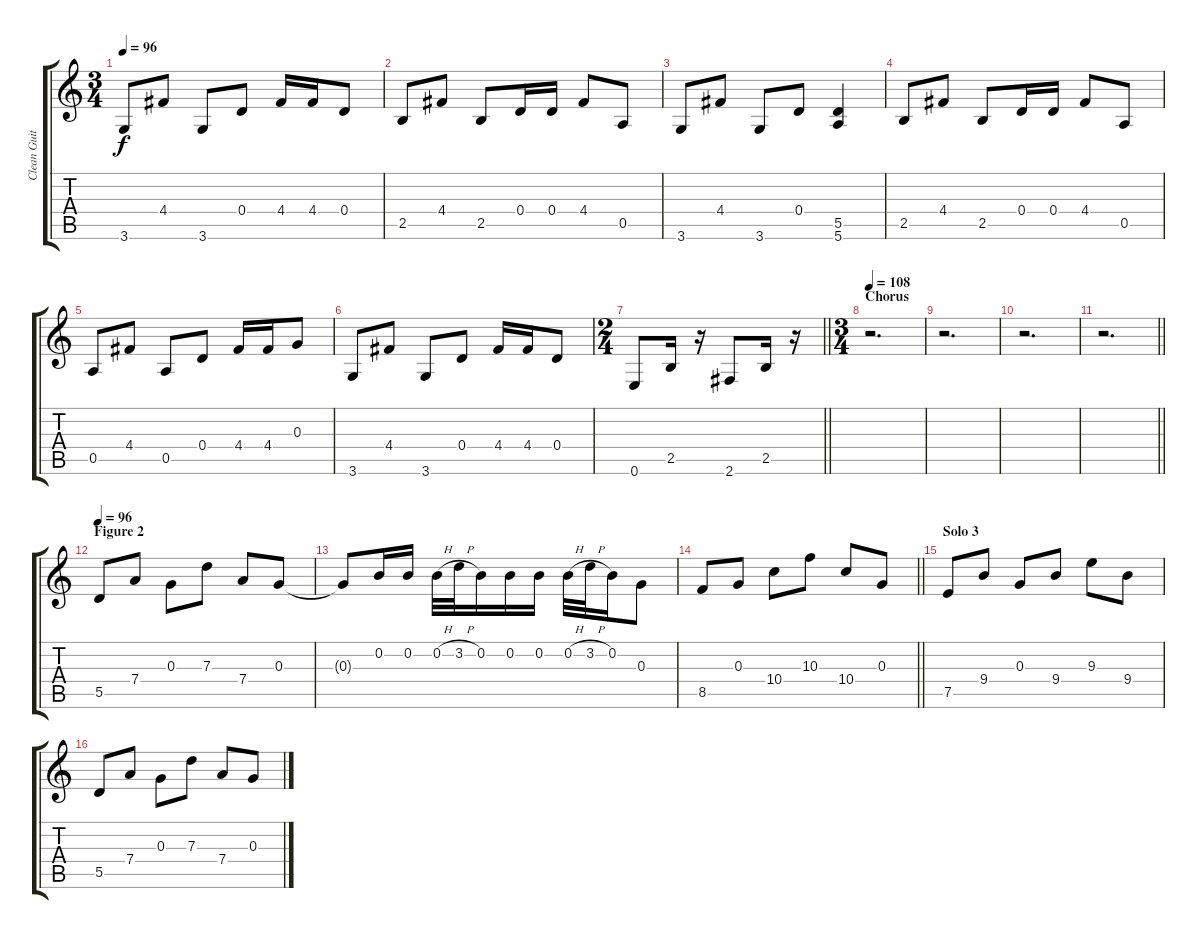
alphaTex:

\track ("Clean Guitar \"James Hetfield\"" "Clean Guit") {instrument electricguitarclean}
\staff {score tabs}
\tuning (E4 B3 G3 D3 A2 E2) {hide}
\ts (3 4)
\tempo 96
\clef g2
\ks c
3.6.8{dy f} 4.4.8 3.6.8 0.4.8 4.4.16 4.4.16 0.4.8 |
2.5.8 4.4.8 2.5.8 0.4.16 0.4.16 4.4.8 0.5.8 |
3.6.8 4.4.8 3.6.8 0.4.8 (5.5 5.6).4 |
2.5.8 4.4.8 2.5.8 0.4.16 0.4.16 4.4.8 0.5.8 |
0.5.8 4.4.8 0.5.8 0.4.8 4.4.16 4.4.16 0.3.8 |
3.6.8 4.4.8 3.6.8 0.4.8 4.4.16 4.4.16 0.4.8 |
\ts (2 4)
\barLineRight lightlight
0.6.8 2.5.16 r.16 2.6.8 2.5.16 r.16 |
\ts (3 4)
\section ("" "Chorus")
\tempo 108
r.2{d} |
r.2{d} |
r.2{d} |
\barLineRight lightlight
r.2{d} |
\section ("" "Figure 2")
\tempo 96
5.5.8 7.4.8 0.3.8 7.3.8 7.4.8 0.3.8 |
0.3{t}.8 0.2.16 0.2.16 0.2{h}.32 3.2{h}.32 0.2.16 0.2.16 0.2.16 0.2{h}.32 3.2{h}.32 0.2.16 0.3.8 |
\barLineRight lightlight
8.5.8 0.3.8 10.4.8 10.3.8 10.4.8 0.3.8 |
\section ("" "Solo 3")
7.5.8 9.4.8 0.3.8 9.4.8 9.3.8 9.4.8 |
5.5.8 7.4.8 0.3.8 7.3.8 7.4.8 0.3.8
